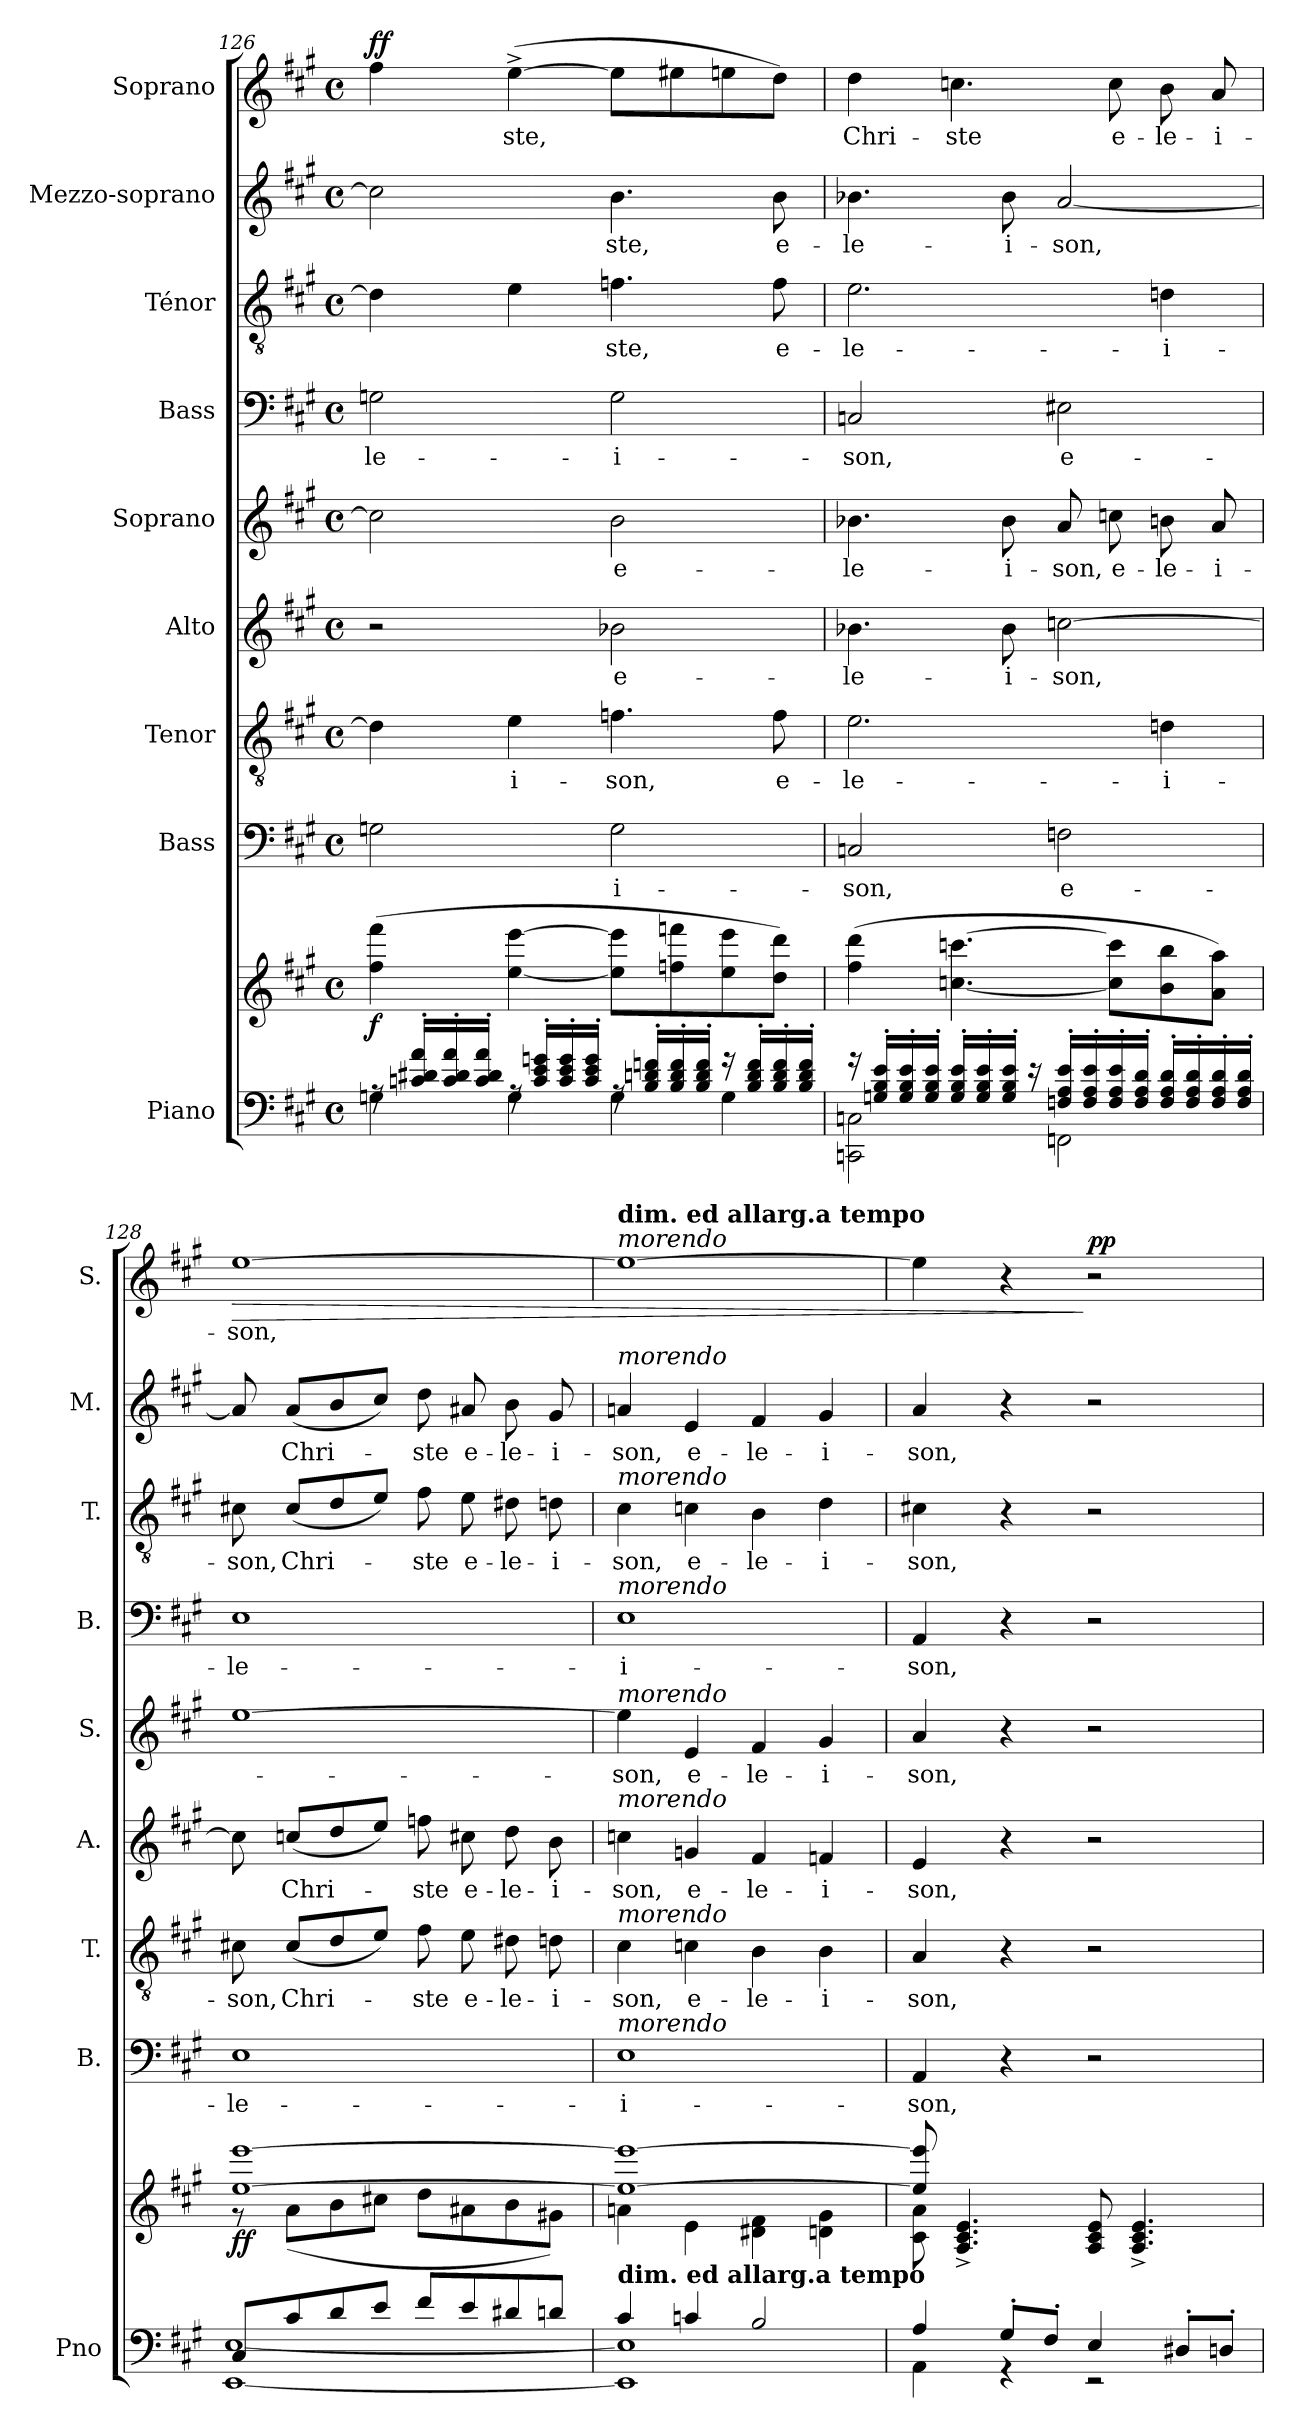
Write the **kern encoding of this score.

**kern	**kern	**dynam	**kern	**text	**kern	**text	**kern	**text	**kern	**text	**kern	**text	**kern	**text	**kern	**text	**kern	**text	**dynam
*part9	*part9	*part9	*part8	*part8	*part7	*part7	*part6	*part6	*part5	*part5	*part4	*part4	*part3	*part3	*part2	*part2	*part1	*part1	*part1
*staff10	*staff9	*staff9/10	*staff8	*staff8	*staff7	*staff7	*staff6	*staff6	*staff5	*staff5	*staff4	*staff4	*staff3	*staff3	*staff2	*staff2	*staff1	*staff1	*staff1
*I"Piano	*	*	*I"Bass	*	*I"Tenor	*	*I"Alto	*	*I"Soprano	*	*I"Bass	*	*I"Ténor	*	*I"Mezzo-soprano	*	*I"Soprano	*	*
*I'Pno	*	*	*I'B.	*	*I'T.	*	*I'A.	*	*I'S.	*	*I'B.	*	*I'T.	*	*I'M.	*	*I'S.	*	*
*clefF4	*clefG2	*	*clefF4	*	*clefGv2	*	*clefG2	*	*clefG2	*	*clefF4	*	*clefGv2	*	*clefG2	*	*clefG2	*	*
*	*	*	*	*	*	*	*ITrd1c2	*	*	*	*	*	*	*	*	*	*	*	*
*k[f#c#g#]	*k[f#c#g#]	*	*k[f#c#g#]	*	*k[f#c#g#]	*	*k[f#]	*	*k[f#c#g#]	*	*k[f#c#g#]	*	*k[f#c#g#]	*	*k[f#c#g#]	*	*k[f#c#g#]	*	*
*M4/4	*M4/4	*	*M4/4	*	*M4/4	*	*M4/4	*	*M4/4	*	*M4/4	*	*M4/4	*	*M4/4	*	*M4/4	*	*
*met(c)	*met(c)	*	*met(c)	*	*met(c)	*	*met(c)	*	*met(c)	*	*met(c)	*	*met(c)	*	*met(c)	*	*met(c)	*	*
=126	=126	=126	=126	=126	=126	=126	=126	=126	=126	=126	=126	=126	=126	=126	=126	=126	=126	=126	=126
*^	*	*	*	*	*	*	*	*	*	*	*	*	*	*	*	*	*	*	*
!	!	!	!LO:DY:b	!	!	!	!	!	!	!	!	!	!LO:LY:b	!	!	!	!	!	!	!LO:DY:a
16rA	4Gn\	(4ff#\ 4fff#\	f	2Gn\	.	4d#\]	.	2r	.	2cc\]	.	2Gn\	-le-	4d#\]	.	2cc\]	.	4ff#\	.	ff
16cn/' 16d#X/' 16a/'LL	.	.	.	.	.	.	.	.	.	.	.	.	.	.	.	.	.	.	.	.
16c/' 16d#/' 16a/'	.	.	.	.	.	.	.	.	.	.	.	.	.	.	.	.	.	.	.	.
16c/' 16d#/' 16a/'JJ	.	.	.	.	.	.	.	.	.	.	.	.	.	.	.	.	.	.	.	.
!	!	!	!	!	!	!	!LO:LY:b	!	!	!	!	!	!	!	!	!	!	!	!LO:LY:b	!
16rA	4G\	[4ee\ [4eee\	.	.	.	4e\	-i-	.	.	.	.	.	.	4e\	.	.	.	([4ee^\	-ste,	.
16c/' 16e/' 16gn/'LL	.	.	.	.	.	.	.	.	.	.	.	.	.	.	.	.	.	.	.	.
16c/' 16e/' 16g/'	.	.	.	.	.	.	.	.	.	.	.	.	.	.	.	.	.	.	.	.
16c/' 16e/' 16g/'JJ	.	.	.	.	.	.	.	.	.	.	.	.	.	.	.	.	.	.	.	.
!	!	!	!	!	!LO:LY:b	!	!LO:LY:b	!	!LO:LY:b	!	!LO:LY:b	!	!LO:LY:b	!	!LO:LY:b	!	!LO:LY:b	!	!	!
16rA	4G\	8ee\] 8eee\]L	.	2G\	-i-	4.fn\	-son,	2a-Xi\	e-	2b\	e-	2G\	-i-	4.fn\	-ste,	4.b\	-ste,	8ee\L]	.	.
16B/' 16dn/' 16fn/'LL	.	.	.	.	.	.	.	.	.	.	.	.	.	.	.	.	.	.	.	.
16B/' 16d/' 16f/'	.	8ffn\ 8fffn\	.	.	.	.	.	.	.	.	.	.	.	.	.	.	.	8ee#X\	.	.
16B/' 16d/' 16f/'JJ	.	.	.	.	.	.	.	.	.	.	.	.	.	.	.	.	.	.	.	.
16r	4G\	8ee\ 8eee\	.	.	.	.	.	.	.	.	.	.	.	.	.	.	.	8een\	.	.
16B/' 16d/' 16f/'LL	.	.	.	.	.	.	.	.	.	.	.	.	.	.	.	.	.	.	.	.
!	!	!	!	!	!	!	!LO:LY:b	!	!	!	!	!	!	!	!LO:LY:b	!	!LO:LY:b	!	!	!
16B/' 16d/' 16f/'	.	8dd\ 8ddd\J)	.	.	.	8f\	e-	.	.	.	.	.	.	8f\	e-	8b\	e-	8dd\J)	.	.
16B/' 16d/' 16f/'JJ	.	.	.	.	.	.	.	.	.	.	.	.	.	.	.	.	.	.	.	.
!!LO:PB:g=z
=127	=127	=127	=127	=127	=127	=127	=127	=127	=127	=127	=127	=127	=127	=127	=127	=127	=127	=127	=127	=127
!	!	!	!	!	!LO:LY:b	!	!LO:LY:b	!	!LO:LY:b	!	!LO:LY:b	!	!LO:LY:b	!	!LO:LY:b	!	!LO:LY:b	!	!LO:LY:b	!
16rg	2CCn\ 2Cn\	(4ff#\ 4ddd\	.	2Cn/	-son,	2.e\	-le-	4.a-Xi\	-le-	4.b-X\	-le-	2Cn/	-son,	2.e\	-le-	4.b-X\	-le-	4dd\	Chri-	.
16Gn/' 16B/' 16e/'LL	.	.	.	.	.	.	.	.	.	.	.	.	.	.	.	.	.	.	.	.
16G/' 16B/' 16e/'	.	.	.	.	.	.	.	.	.	.	.	.	.	.	.	.	.	.	.	.
16G/' 16B/' 16e/'JJ	.	.	.	.	.	.	.	.	.	.	.	.	.	.	.	.	.	.	.	.
!	!	!	!	!	!	!	!	!	!	!	!	!	!	!	!	!	!	!	!LO:LY:b	!
16G/' 16B/' 16e/'LL	.	[4.ccn\ [4.cccn\	.	.	.	.	.	.	.	.	.	.	.	.	.	.	.	4.ccn\	-ste	.
16G/' 16B/' 16e/'	.	.	.	.	.	.	.	.	.	.	.	.	.	.	.	.	.	.	.	.
!	!	!	!	!	!	!	!	!	!LO:LY:b	!	!LO:LY:b	!	!	!	!	!	!LO:LY:b	!	!	!
16G/' 16B/' 16e/'JJ	.	.	.	.	.	.	.	8a-i\	-i-	8b-\	-i-	.	.	.	.	8b-\	-i-	.	.	.
16re	.	.	.	.	.	.	.	.	.	.	.	.	.	.	.	.	.	.	.	.
!	!	!	!	!	!LO:LY:b	!	!	!	!LO:LY:b	!	!LO:LY:b	!	!LO:LY:b	!	!	!	!LO:LY:b	!	!	!
16Fn/' 16A/' 16e/'LL	2FFn\	.	.	2Fn\	e-	.	.	[2b-Xi\	-son,	8a/	-son,	2E#X\	e-	.	.	[2a/	-son,	.	.	.
16F/' 16A/' 16e/'	.	.	.	.	.	.	.	.	.	.	.	.	.	.	.	.	.	.	.	.
!	!	!	!	!	!	!	!	!	!	!	!LO:LY:b	!	!	!	!	!	!	!	!LO:LY:b	!
16F/' 16A/' 16e/'	.	8cc\] 8ccc\]L	.	.	.	.	.	.	.	8ccn\	e-	.	.	.	.	.	.	8cc\	e-	.
16F/' 16A/' 16d/'JJ	.	.	.	.	.	.	.	.	.	.	.	.	.	.	.	.	.	.	.	.
!	!	!	!	!	!	!	!LO:LY:b	!	!	!	!LO:LY:b	!	!	!	!LO:LY:b	!	!	!	!LO:LY:b	!
16F/' 16A/' 16d/'LL	.	8b\ 8bb\	.	.	.	4dn\	-i-	.	.	8bn\	-le-	.	.	4dn\	-i-	.	.	8b\	-le-	.
16F/' 16A/' 16d/'	.	.	.	.	.	.	.	.	.	.	.	.	.	.	.	.	.	.	.	.
!	!	!	!	!	!	!	!	!	!	!	!LO:LY:b	!	!	!	!	!	!	!	!LO:LY:b	!
16F/' 16A/' 16d/'	.	8a\ 8aa\J)	.	.	.	.	.	.	.	8a/	-i-	.	.	.	.	.	.	8a/	-i-	.
16F/' 16A/' 16d/'JJ	.	.	.	.	.	.	.	.	.	.	.	.	.	.	.	.	.	.	.	.
=128	=128	=128	=128	=128	=128	=128	=128	=128	=128	=128	=128	=128	=128	=128	=128	=128	=128	=128	=128	=128
*	*	*^	*	*	*	*	*	*	*	*	*	*	*	*	*	*	*	*	*	*
!	!	!	!	!LO:DY:b	!	!LO:LY:b	!	!LO:LY:b	!	!	!	!	!	!LO:LY:b	!	!LO:LY:b	!	!	!	!LO:LY:b	!LO:HP:b
8C#/L	[1EE [1E	[1ee [1eee	8r	ff	1E	-le-	8c#X\	-son,	8b-i\]	.	[1ee	.	1E	-le-	8c#X\	-son,	8a/]	.	[1ee	-son,	>
!	!	!	!	!	!	!	!	!LO:LY:b	!	!LO:LY:b	!	!	!	!	!	!LO:LY:b	!	!LO:LY:b	!	!	!
8c#/	.	.	(8a\L	.	.	.	(>8c#/L	Chri-	(>8b-Xi/L	Chri-	.	.	.	.	(>8c#/L	Chri-	(>8a/L	Chri-	.	.	.
8d/	.	.	8b\	.	.	.	8d/	.	8cci/	.	.	.	.	.	8d/	.	8b/	.	.	.	.
8e/J	.	.	8cc#X\J	.	.	.	8e/J)	.	8ddi/J)	.	.	.	.	.	8e/J)	.	8cc#/J)	.	.	.	.
!	!	!	!	!	!	!	!	!LO:LY:b	!	!LO:LY:b	!	!	!	!	!	!LO:LY:b	!	!LO:LY:b	!	!	!
8f#/L	.	.	8dd\L	.	.	.	8f#\	-ste	8ee-Xi\	-ste	.	.	.	.	8f#\	-ste	8dd\	-ste	.	.	.
!	!	!	!	!	!	!	!	!LO:LY:b	!	!LO:LY:b	!	!	!	!	!	!LO:LY:b	!	!LO:LY:b	!	!	!
8e/	.	.	8a#X\	.	.	.	8e\	e-	8bni\	e-	.	.	.	.	8e\	e-	8a#X/	e-	.	.	.
!	!	!	!	!	!	!	!	!LO:LY:b	!	!LO:LY:b	!	!	!	!	!	!LO:LY:b	!	!LO:LY:b	!	!	!
8d#X/	.	.	8b\	.	.	.	8d#X\	-le-	8cci\	-le-	.	.	.	.	8d#X\	-le-	8b\	-le-	.	.	.
!	!	!	!	!	!	!	!	!LO:LY:b	!	!LO:LY:b	!	!	!	!	!	!LO:LY:b	!	!LO:LY:b	!	!	!
8dn/J	.	.	8g#X\J)	.	.	.	8dn\	-i-	8ai\	-i-	.	.	.	.	8dn\	-i-	8g#/	-i-	.	.	.
=129	=129	=129	=129	=129	=129	=129	=129	=129	=129	=129	=129	=129	=129	=129	=129	=129	=129	=129	=129	=129	=129
!	!	!	!	!	!	!	!	!	!	!	!	!	!	!	!	!	!	!	!LO:TX:a:i:t=morendo	!	!
!	!	!	!	!	!	!	!	!	!	!	!	!	!	!	!	!	!	!	!LO:TX:a:B:t=dim. ed allarg.a tempo	!	!
!	!	!	!	!	!	!	!	!	!	!	!	!	!	!	!	!	!LO:TX:a:i:t=morendo	!	!	!	!
!	!	!	!	!	!	!	!	!	!	!	!	!	!	!	!LO:TX:a:i:t=morendo	!	!	!	!	!	!
!	!	!	!	!	!	!	!	!	!	!	!	!	!LO:TX:a:i:t=morendo	!	!	!	!	!	!	!	!
!	!	!	!	!	!	!	!	!	!	!	!LO:TX:a:i:t=morendo	!	!	!	!	!	!	!	!	!	!
!	!	!	!	!	!	!	!	!	!LO:TX:a:i:t=morendo	!	!	!	!	!	!	!	!	!	!	!	!
!	!	!	!	!	!	!	!LO:TX:a:i:t=morendo	!	!	!	!	!	!	!	!	!	!	!	!	!	!
!	!	!	!	!	!LO:TX:a:i:t=morendo	!	!	!	!	!	!	!	!	!	!	!	!	!	!	!	!
!LO:TX:a:B:t=dim. ed allarg.a tempo	!	!	!	!	!	!	!	!	!	!	!	!	!	!	!	!	!	!	!	!	!
!	!	!	!	!	!	!LO:LY:b	!	!LO:LY:b	!	!LO:LY:b	!	!LO:LY:b	!	!LO:LY:b	!	!LO:LY:b	!	!LO:LY:b	!	!	!
4c#/	1EE] 1E]	1ee_ 1eee_	4an\	.	1E	-i-	4c#\	-son,	4b-Xi\	-son,	4ee\]	-son,	1E	-i-	4c#\	-son,	4an/	-son,	1ee_	.	.
!	!	!	!	!	!	!	!	!LO:LY:b	!	!LO:LY:b	!	!LO:LY:b	!	!	!	!LO:LY:b	!	!LO:LY:b	!	!	!
4cn/	.	.	4e\	.	.	.	4cn\	e-	4fni/	e-	4e/	e-	.	.	4cn\	e-	4e/	e-	.	.	.
!	!	!	!	!	!	!	!	!LO:LY:b	!	!LO:LY:b	!	!LO:LY:b	!	!	!	!LO:LY:b	!	!LO:LY:b	!	!	!
2B/	.	.	4d#X\ 4f#\	.	.	.	4B\	-le-	4ei/	-le-	4f#/	-le-	.	.	4B\	-le-	4f#/	-le-	.	.	.
!	!	!	!	!	!	!	!	!LO:LY:b	!	!LO:LY:b	!	!LO:LY:b	!	!	!	!LO:LY:b	!	!LO:LY:b	!	!	!
.	.	.	4dn\ 4g#\	.	.	.	4B\	-i-	4e-Xi/	-i-	4g#/	-i-	.	.	4d\	-i-	4g#/	-i-	.	.	.
=130	=130	=130	=130	=130	=130	=130	=130	=130	=130	=130	=130	=130	=130	=130	=130	=130	=130	=130	=130	=130	=130
!	!	!	!	!	!	!LO:LY:b	!	!LO:LY:b	!	!LO:LY:b	!	!LO:LY:b	!	!LO:LY:b	!	!LO:LY:b	!	!LO:LY:b	!	!	!
4A/	4AA\	8ee/] 8eee/]	8c#\ 8a\	.	4AA/	-son,	4A/	-son,	4di/	-son,	4a/	-son,	4AA/	-son,	4c#X\	-son,	4a/	-son,	4ee\]	.	.
.	.	4.A/^ 4.c#/^ 4.e/^	8ryy	.	.	.	.	.	.	.	.	.	.	.	.	.	.	.	.	.	.
8G#'/L	4r	.	4ryy	.	4r	.	4r	.	4r	.	4r	.	4r	.	4r	.	4r	.	4r	.	.
8F#'/J	.	.	.	.	.	.	.	.	.	.	.	.	.	.	.	.	.	.	.	.	.
!	!	!	!	!	!	!	!	!	!	!	!	!	!	!	!	!	!	!	!	!	!LO:DY:n=1:a
4E/	2r	8A/ 8c#/ 8e/	2ryy	.	2r	.	2r	.	2r	.	2r	.	2r	.	2r	.	2r	.	2r	.	] pp
.	.	4.A/^ 4.c#/^ 4.e/^	.	.	.	.	.	.	.	.	.	.	.	.	.	.	.	.	.	.	.
8D#X'/L	.	.	.	.	.	.	.	.	.	.	.	.	.	.	.	.	.	.	.	.	.
8Dn'/J	.	.	.	.	.	.	.	.	.	.	.	.	.	.	.	.	.	.	.	.	.
*v	*v	*	*	*	*	*	*	*	*	*	*	*	*	*	*	*	*	*	*	*	*
*	*v	*v	*	*	*	*	*	*	*	*	*	*	*	*	*	*	*	*	*	*
=	=	=	=	=	=	=	=	=	=	=	=	=	=	=	=	=	=	=	=
*-	*-	*-	*-	*-	*-	*-	*-	*-	*-	*-	*-	*-	*-	*-	*-	*-	*-	*-	*-
